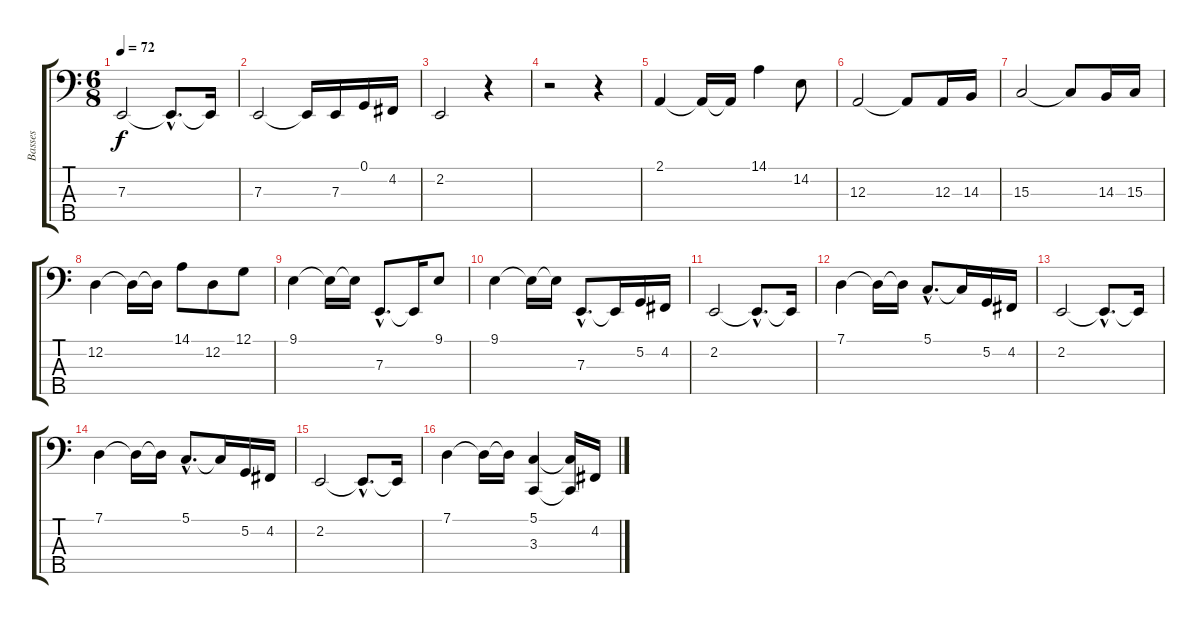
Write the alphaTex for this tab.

\track ("Basses" "Basses") {instrument stringensemble1}
\staff {score tabs}
\tuning (G2 D2 A1 E1 B0) {hide}
\ts (6 8)
\tempo 72
\clef f4
\ks c
7.3.2{dy f} 7.3{hac t}.8{d} 7.3{t}.16 |
7.3.2 7.3{t}.16 7.3.16 0.1.16 4.2.16 |
2.2.2 r.4 |
r.2 r.4 |
2.1.4 2.1{t}.16 2.1{t}.16 14.1.4 14.2.8 |
12.3.2 12.3{t}.8 12.3.16 14.3.16 |
15.3.2 15.3{t}.8 14.3.16 15.3.16 |
12.2.4 12.2{t}.16 12.2{t}.16 14.1.8 12.2.8 12.1.8 |
9.1.4 9.1{t}.16 9.1{t}.16 7.3{hac}.8{d} 7.3{t}.16 9.1.8 |
9.1.4 9.1{t}.16 9.1{t}.16 7.3{hac}.8{d} 7.3{t}.16 5.2.16 4.2.16 |
2.2.2 2.2{hac t}.8{d} 2.2{t}.16 |
7.1.4 7.1{t}.16 7.1{t}.16 5.1{hac}.8{d} 5.1{t}.16 5.2.16 4.2.16 |
2.2.2 2.2{hac t}.8{d} 2.2{t}.16 |
7.1.4 7.1{t}.16 7.1{t}.16 5.1{hac}.8{d} 5.1{t}.16 5.2.16 4.2.16 |
2.2.2 2.2{hac t}.8{d} 2.2{t}.16 |
7.1.4 7.1{t}.16 7.1{t}.16 (5.1 3.3).4 (5.1{t} 3.3{t}).16 4.2.16
